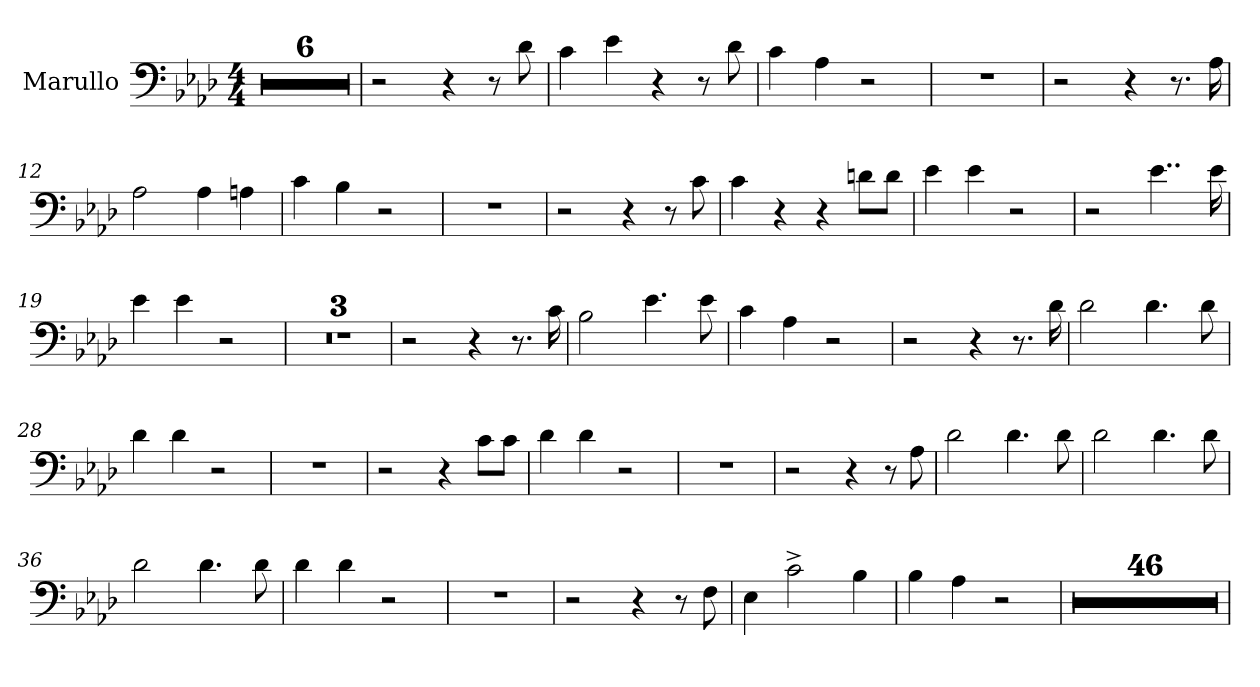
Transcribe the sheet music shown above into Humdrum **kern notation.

**kern
*part1
*staff1
*I"Marullo
*I'Mar.
*clefF4
*k[b-e-a-d-]
*A-:
*M4/4
=1
1r
=2
1r
=3
1r
=4
1r
=5
1r
=6
1r
!!LO:PB:g=z
=7
2r
4r
8r
8d-\
=8
4c\
4e-\
4r
8r
8d-\
=9
4c\
4A-\
2r
=10
1r
=11
2r
4r
8.r
16A-\
!!LO:PB:g=z
=12
2A-\
4A-\
4An\
=13
4c\
4B-\
2r
=14
1r
=15
2r
4r
8r
8c\
!!LO:PB:g=z
=16
4c\
4r
4r
8dn\L
8d\J
=17
4e-\
4e-\
2r
=18
2r
4..e-\
16e-\
=19
4e-\
4e-\
2r
!!LO:PB:g=z
=20
1r
=21
1r
=22
1r
=23
2r
4r
8.r
16c\
!!LO:PB:g=z
=24
2B-\
4.e-\
8e-\
=25
4c\
4A-\
2r
=26
2r
4r
8.r
16d-\
=27
2d-\
4.d-\
8d-\
=28
4d-\
4d-\
2r
!!LO:PB:g=z
=29
1r
=30
2r
4r
8c\L
8c\J
=31
4d-\
4d-\
2r
=32
1r
!!LO:PB:g=z
=33
2r
4r
8r
8A-\
=34
2d-\
4.d-\
8d-\
=35
2d-\
4.d-\
8d-\
=36
2d-\
4.d-\
8d-\
=37
4d-\
4d-\
2r
!!LO:PB:g=z
=38
1r
=39
2r
4r
8r
8F\
=40
4E-\
2c^\
4B-\
=41
4B-\
4A-\
2r
=42
1r
=43
1r
!!LO:PB:g=z
=44
1r
=45
1r
=46
1r
=47
1r
=48
1r
=49
1r
=50
1r
!!LO:PB:g=z
=51
1r
=52
1r
=53
1r
=54
1r
=55
1r
=56
1r
=57
1r
!!LO:PB:g=z
=58
1r
=59
1r
=60
1r
=61
1r
=62
1r
!!LO:PB:g=z
=63
1r
=64
1r
=65
1r
=66
1r
=67
1r
!!LO:PB:g=z
=68
1r
=69
1r
=70
1r
=71
1r
=72
1r
=73
1r
=74
1r
!!LO:PB:g=z
=75
1r
=76
1r
=77
1r
=78
1r
=79
1r
=80
1r
=81
1r
=82
1r
!!LO:PB:g=z
=83
1r
=84
1r
=85
1r
=86
1r
=87
1r
=
*-
